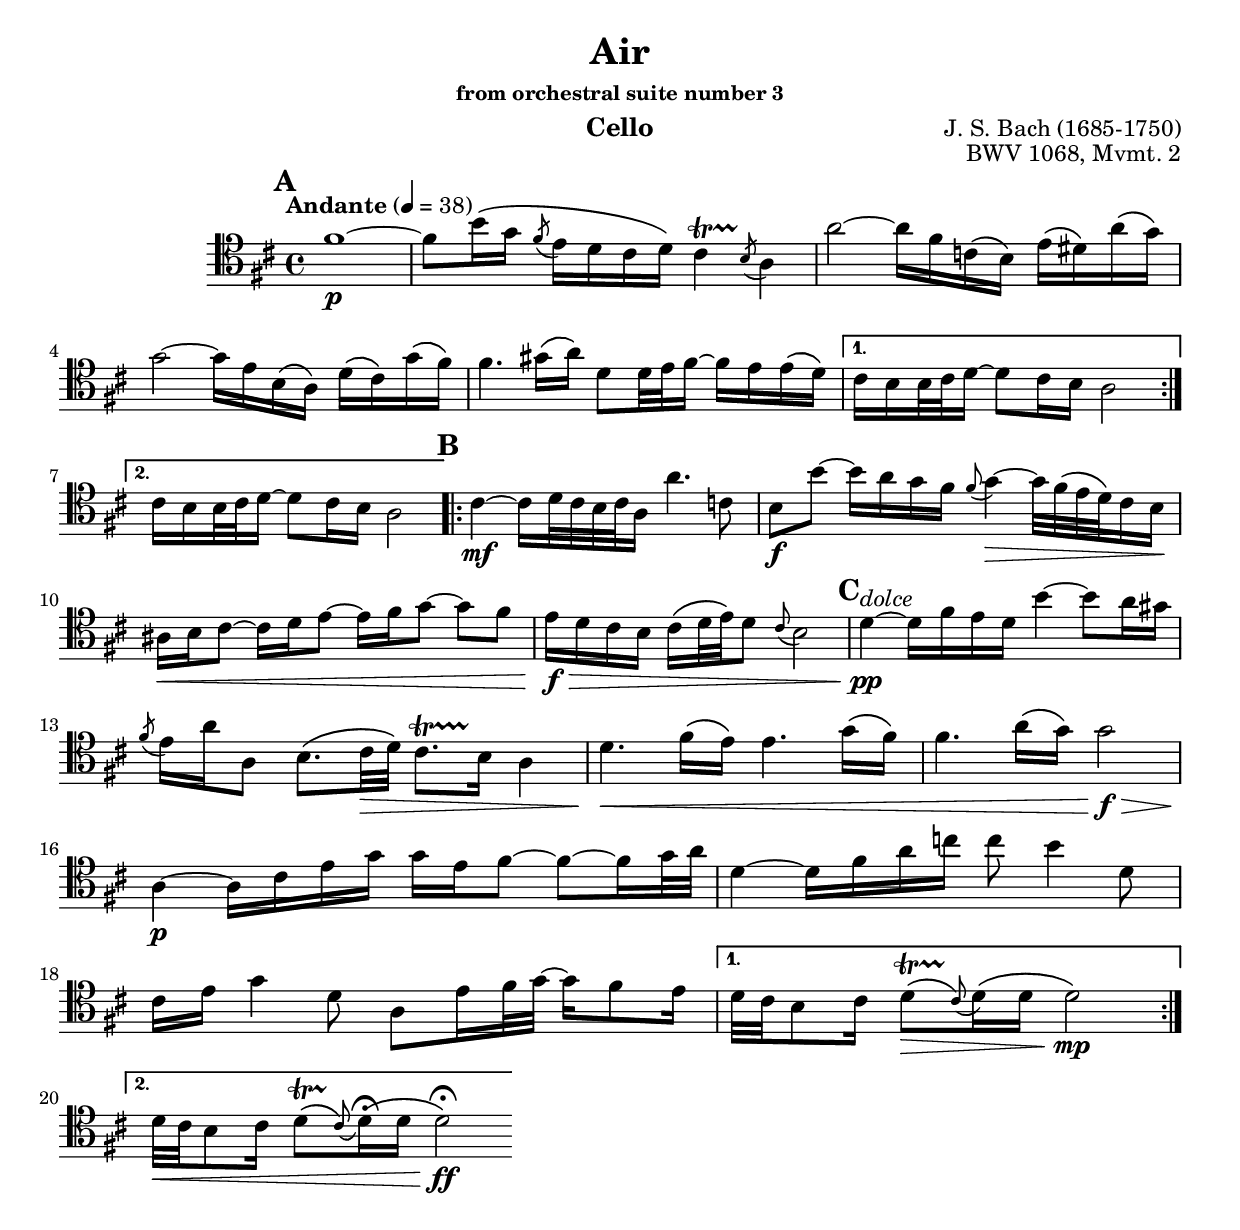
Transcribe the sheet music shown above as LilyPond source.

\include "src/header.ly"

\header {
    instrument = "Cello"
}

\include "src/settings.ly"
celloOne = \relative c' {
  \defaultKey
  \defaultTime
  \defaultTempo
  \clef tenor

  \mark \default
  \repeat volta 2 {
    fis1~\p 
    fis8 h16\( g \acciaccatura fis8 e16 d cis d\) cis4\startTrillSpan \acciaccatura h8\stopTrillSpan a4
    a'2~ a16 fis c\( h\) e\( dis\) a'\( g\)
    g2~ g16 e h\( a\) d\( cis\) g'\( fis\)
    fis4. gis16\( a\) d,8 d32 e fis16~ fis e e\( d\)
  }
  
  \alternative {
    {cis16 h h32 cis d16~ d8 cis16 h a2}
    {cis16 h h32 cis d16~ d8 cis16 h a2}
  }

  \mark \default

  \repeat volta 2 {
    cis4~\mf cis16 d32 cis h cis a16 a'4. c,8
    h8\f h'~ h16 a g fis \appoggiatura fis8 g4~\> g32 fis\( e d\) cis16 h\!
    ais16\< h cis8~ cis16 d e8~ e16 fis g8~ g fis
    e16\f\> d cis h cis\( d32 e\) d8 \appoggiatura cis8 h2
    
    \mark \default
    d4~^\markup{\italic dolce}\!\pp d16 fis e d h'4~ h8 a16 gis
    \acciaccatura fis8 e16 a a,8 h8.\( cis32\> d\) cis8.\startTrillSpan h16\stopTrillSpan a4
    d4.\< fis16\( e\) e4. g16\( fis\)
    fis4. a16\( g\) g2\f\>

    a,4\p~ a16 cis e g g e fis8~ fis8~ fis16 g32 a
    d,4~ d16 fis a c c8 h4 d,8
    cis16 e g4 d8  a8 e'16 fis32 g~ g16 fis8 e16

  }

  \alternative {
    {d32 cis h8 cis16 d8\>\startTrillSpan\( \appoggiatura cis8\stopTrillSpan\) d16\( d d2\)\mp\!}
    {d32\< cis h8 cis16 d8\startTrillSpan\( \appoggiatura cis8\stopTrillSpan\) d16\(\fermata d d2\)\fermata\ff\!}
  }
  \bar ":|"
}


\score {
  \new Score {
  \set Score.markFormatter = #format-mark-box-numbers
  <<
    \new Staff <<
      \set Staff.midiInstrument = "cello"
      \removeWithTag #'score \celloOne
    >>
  >>
  }
  \layout {
    \include "src/layout.ly"
  }
}
\paper {
  indent = 25
}

\score {
  \new Score {
  <<
    \new Staff <<
      \set Staff.midiInstrument = "cello"
      \unfoldRepeats \removeWithTag #'score \celloOne
    >>
  >>
  }

  \midi{}
}

